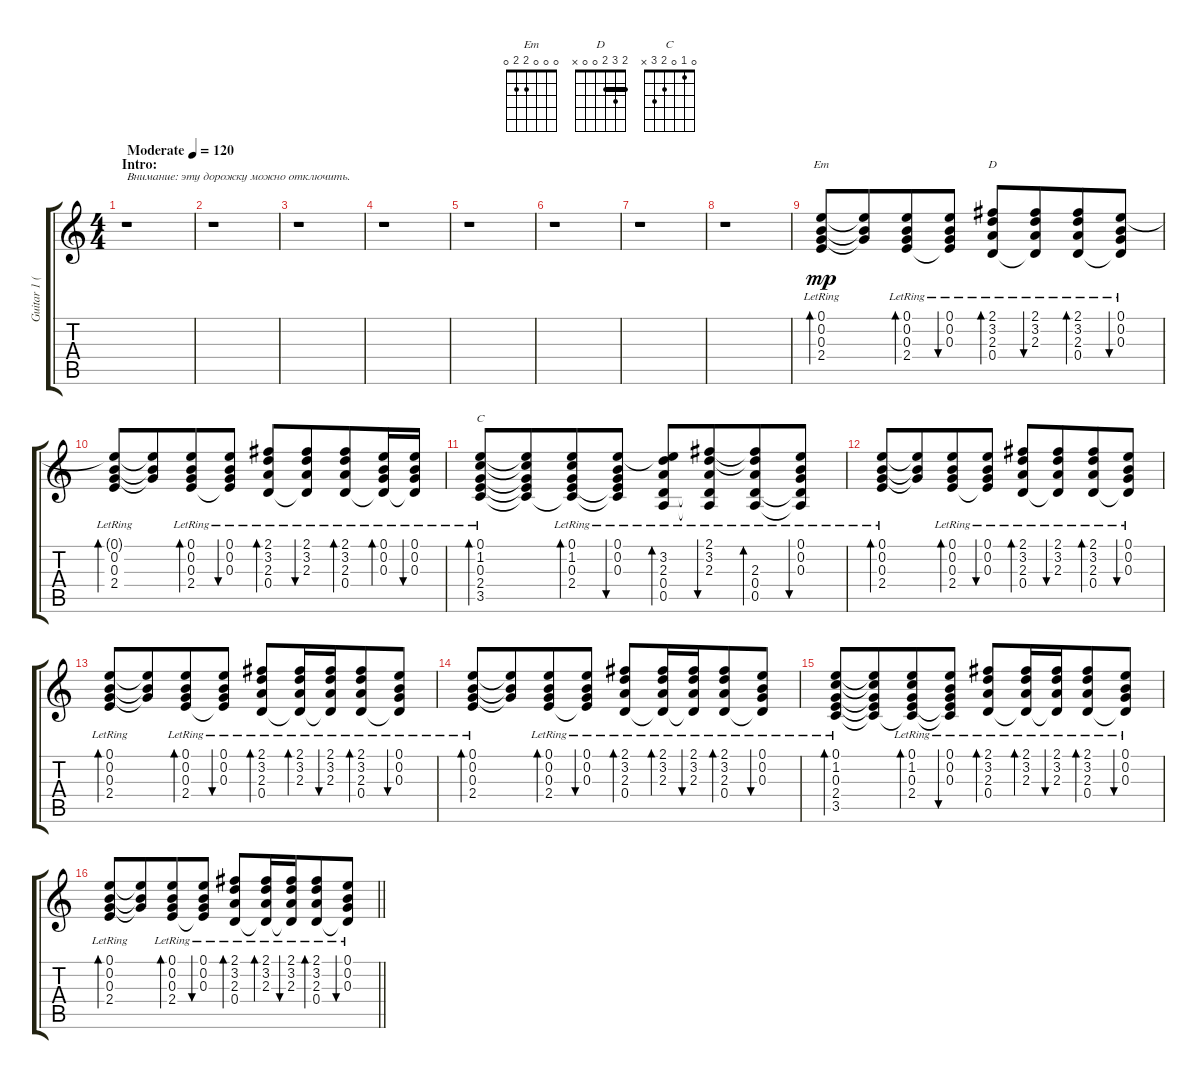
\track ("Guitar 1 (Ruythm)" "Guitar 1 (") {instrument acousticguitarsteel}
\staff {score tabs}
\tuning (E4 B3 G3 D3 A2 E2) {hide}
\chord ("Em" 0 0 0 2 2 0)
\chord ("D" 2 3 2 0 0 x) {barre 2}
\chord ("C" 0 1 0 2 3 x)
\ts (4 4)
\section ("" "Intro:")
\tempo (120 "Moderate")
\clef g2
\ks c
r.1{txt "Внимание: эту дорожку можно отключить." dy mp instrument acousticguitarsteel} |
r.1 |
r.1 |
r.1 |
r.1 |
r.1 |
r.1 |
r.1 |
(0.1{lr} 0.2{lr} 0.3{lr} 2.4{lr}).8{bd 120 ch "Em"} (0.1{t} 0.2{t} 0.3{t}).8{beam merge} (0.1{lr} 0.2{lr} 0.3{lr} 2.4{lr}).8{bd 120} (0.1{lr} 0.2{lr} 0.3{lr} 2.4{t}).8{bu 120} (2.1{lr} 3.2{lr} 2.3{lr} 0.4{lr}).8{bd 120 ch "D"} (2.1{lr} 3.2{lr} 2.3{lr} 0.4{t}).8{bu 120 beam merge} (2.1{lr} 3.2{lr} 2.3{lr} 0.4{lr}).8{bd 120} (0.1{lr} 0.2{lr} 0.3{lr} 0.4{t}).8{bu 120} |
(0.1{t} 0.2{lr} 0.3{lr} 2.4{lr}).8{bd 120} (0.1{t} 0.2{t} 0.3{t}).8{beam merge} (0.1{lr} 0.2{lr} 0.3{lr} 2.4{lr}).8{bd 120} (0.1{lr} 0.2{lr} 0.3{lr} 2.4{t}).8{bu 120} (2.1{lr} 3.2{lr} 2.3{lr} 0.4{lr}).8{bd 120} (2.1{lr} 3.2{lr} 2.3{lr} 0.4{t}).8{bu 120 beam merge} (2.1{lr} 3.2{lr} 2.3{lr} 0.4{lr}).8{bd 120} (0.1{lr} 0.2{lr} 0.3{lr} 0.4{t}).16{bd 120} (0.1{lr} 0.2{lr} 0.3{lr} 0.4{t}).16{bu 120} |
(0.1{lr} 1.2{lr} 0.3{lr} 2.4{lr} 3.5{lr}).8{bd 120 ch "C"} (0.1{t} 1.2{t} 0.3{t} 2.4{t} 3.5{t}).8{beam merge} (0.1{lr} 1.2{lr} 0.3{lr} 2.4{lr} 3.5{t}).8{bd 120} (0.1{lr} 0.2{lr} 0.3{lr} 2.4{t} 3.5{t}).8{bu 120} (0.1{t} 3.2{lr} 2.3{lr} 0.4{lr} 0.5{lr}).8{bd 120} (2.1{lr} 3.2{lr} 2.3{lr} 0.4{t} 0.5{t}).8{bu 120 beam merge} (2.1{t} 3.2{t} 2.3{lr} 0.4{lr} 0.5{lr}).8{bd 120} (0.1{lr} 0.2{lr} 0.3{lr} 0.4{t} 0.5{t}).8{bu 120} |
(0.1{lr} 0.2{lr} 0.3{lr} 2.4{lr}).8{bd 120} (0.1{t} 0.2{t} 0.3{t}).8{beam merge} (0.1{lr} 0.2{lr} 0.3{lr} 2.4{lr}).8{bd 120} (0.1{lr} 0.2{lr} 0.3{lr} 2.4{t}).8{bu 120} (2.1{lr} 3.2{lr} 2.3{lr} 0.4{lr}).8{bd 120} (2.1{lr} 3.2{lr} 2.3{lr} 0.4{t}).8{bu 120 beam merge} (2.1{lr} 3.2{lr} 2.3{lr} 0.4{lr}).8{bd 120} (0.1{lr} 0.2{lr} 0.3{lr} 0.4{t}).8{bu 120} |
(0.1{lr} 0.2{lr} 0.3{lr} 2.4{lr}).8{bd 120} (0.1{t} 0.2{t} 0.3{t}).8{beam merge} (0.1{lr} 0.2{lr} 0.3{lr} 2.4{lr}).8{bd 120} (0.1{lr} 0.2{lr} 0.3{lr} 2.4{t}).8{bu 120} (2.1{lr} 3.2{lr} 2.3{lr} 0.4{lr}).8{bd 120} (2.1{lr} 3.2{lr} 2.3{lr} 0.4{t}).16{bd 120} (2.1{lr} 3.2{lr} 2.3{lr} 0.4{t}).16{bu 120 beam merge} (2.1{lr} 3.2{lr} 2.3{lr} 0.4{lr}).8{bd 120} (0.1{lr} 0.2{lr} 0.3{lr} 0.4{t}).8{bu 120} |
(0.1{lr} 0.2{lr} 0.3{lr} 2.4{lr}).8{bd 120} (0.1{t} 0.2{t} 0.3{t}).8{beam merge} (0.1{lr} 0.2{lr} 0.3{lr} 2.4{lr}).8{bd 120} (0.1{lr} 0.2{lr} 0.3{lr} 2.4{t}).8{bu 120} (2.1{lr} 3.2{lr} 2.3{lr} 0.4{lr}).8{bd 120} (2.1{lr} 3.2{lr} 2.3{lr} 0.4{t}).16{bd 120} (2.1{lr} 3.2{lr} 2.3{lr} 0.4{t}).16{bu 120 beam merge} (2.1{lr} 3.2{lr} 2.3{lr} 0.4{lr}).8{bd 120} (0.1{lr} 0.2{lr} 0.3{lr} 0.4{t}).8{bu 120} |
(0.1{lr} 1.2{lr} 0.3{lr} 2.4{lr} 3.5{lr}).8{bd 120} (0.1{t} 1.2{t} 0.3{t} 2.4{t} 3.5{t}).8{beam merge} (0.1{lr} 1.2{lr} 0.3{lr} 2.4{lr} 3.5{t}).8{bd 120} (0.1{lr} 0.2{lr} 0.3{lr} 2.4{t} 3.5{t}).8{bu 120} (2.1{lr} 3.2{lr} 2.3{lr} 0.4{lr}).8{bd 120} (2.1{lr} 3.2{lr} 2.3{lr} 0.4{t}).16{bd 120} (2.1{lr} 3.2{lr} 2.3{lr} 0.4{t}).16{bu 120 beam merge} (2.1{lr} 3.2{lr} 2.3{lr} 0.4{lr}).8{bd 120} (0.1{lr} 0.2{lr} 0.3{lr} 0.4{t}).8{bu 120} |
\barLineRight lightlight
(0.1{lr} 0.2{lr} 0.3{lr} 2.4{lr}).8{bd 120} (0.1{t} 0.2{t} 0.3{t}).8{beam merge} (0.1{lr} 0.2{lr} 0.3{lr} 2.4{lr}).8{bd 120} (0.1{lr} 0.2{lr} 0.3{lr} 2.4{t}).8{bu 120} (2.1{lr} 3.2{lr} 2.3{lr} 0.4{lr}).8{bd 120} (2.1{lr} 3.2{lr} 2.3{lr} 0.4{t}).16{bd 120} (2.1{lr} 3.2{lr} 2.3{lr} 0.4{t}).16{bu 120 beam merge} (2.1{lr} 3.2{lr} 2.3{lr} 0.4{lr}).8{bd 120} (0.1{lr} 0.2{lr} 0.3{lr} 0.4{t}).8{bu 120}
